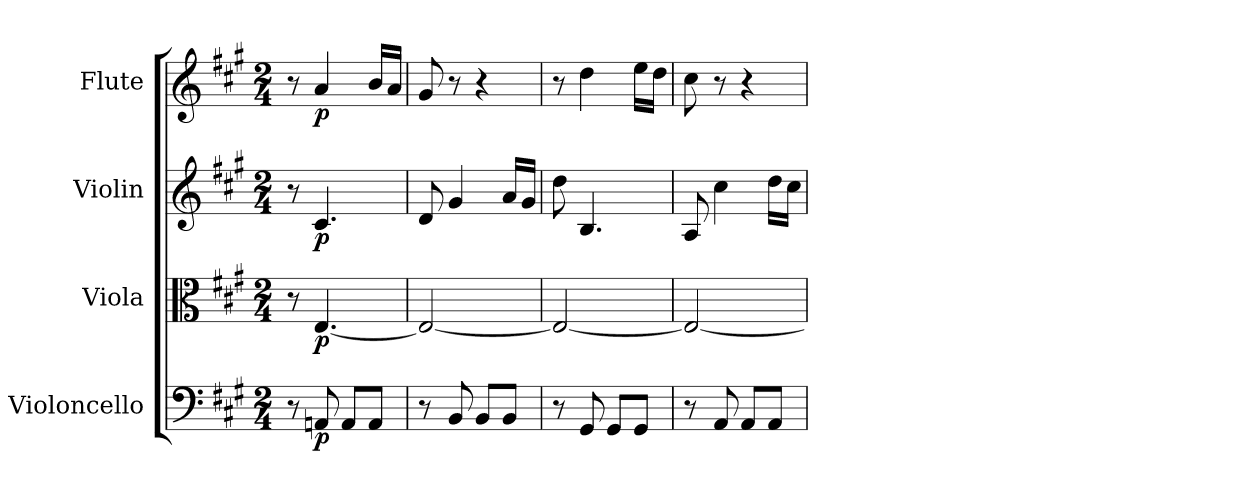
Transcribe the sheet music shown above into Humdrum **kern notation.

**kern	**dynam	**kern	**dynam	**kern	**dynam	**kern	**dynam
*part4	*part4	*part3	*part3	*part2	*part2	*part1	*part1
*staff4	*staff4	*staff3	*staff3	*staff2	*staff2	*staff1	*staff1
*I"Violoncello	*	*I"Viola	*	*I"Violin	*	*I"Flute	*
*I'Vc	*	*I'Vla	*	*I'Vln	*	*I'Fl	*
*clefF4	*	*clefC3	*	*clefG2	*	*clefG2	*
*k[f#c#g#]	*	*k[f#c#g#]	*	*k[f#c#g#]	*	*k[f#c#g#]	*
*A:	*	*A:	*	*A:	*	*A:	*
*M2/4	*	*M2/4	*	*M2/4	*	*M2/4	*
*MM72	*	*MM72	*	*MM72	*	*MM72	*
=	=	=	=	=	=	=	=
8r	.	8r	.	8r	.	8r	.
8AAn	p	[4.E	p	4.c#	p	4a	p
8AA/L	.	.	.	.	.	.	.
8AA/J	.	.	.	.	.	16b/LL	.
.	.	.	.	.	.	16a/JJ	.
=2	=2	=2	=2	=2	=2	=2	=2
8r	.	2E_	.	8d	.	8g#	.
8BB	.	.	.	4g#	.	8r	.
8BB/L	.	.	.	.	.	4r	.
8BB/J	.	.	.	16a/LL	.	.	.
.	.	.	.	16g#/JJ	.	.	.
=3	=3	=3	=3	=3	=3	=3	=3
8r	.	2E_	.	8dd	.	8r	.
8GG#	.	.	.	4.B	.	4dd	.
8GG#/L	.	.	.	.	.	.	.
8GG#/J	.	.	.	.	.	16ee\LL	.
.	.	.	.	.	.	16dd\JJ	.
=4	=4	=4	=4	=4	=4	=4	=4
8r	.	2E_	.	8A	.	8cc#	.
8AA	.	.	.	4cc#	.	8r	.
8AA/L	.	.	.	.	.	4r	.
8AA/J	.	.	.	16dd\LL	.	.	.
.	.	.	.	16cc#\JJ	.	.	.
=	=	=	=	=	=	=	=
*-	*-	*-	*-	*-	*-	*-	*-
